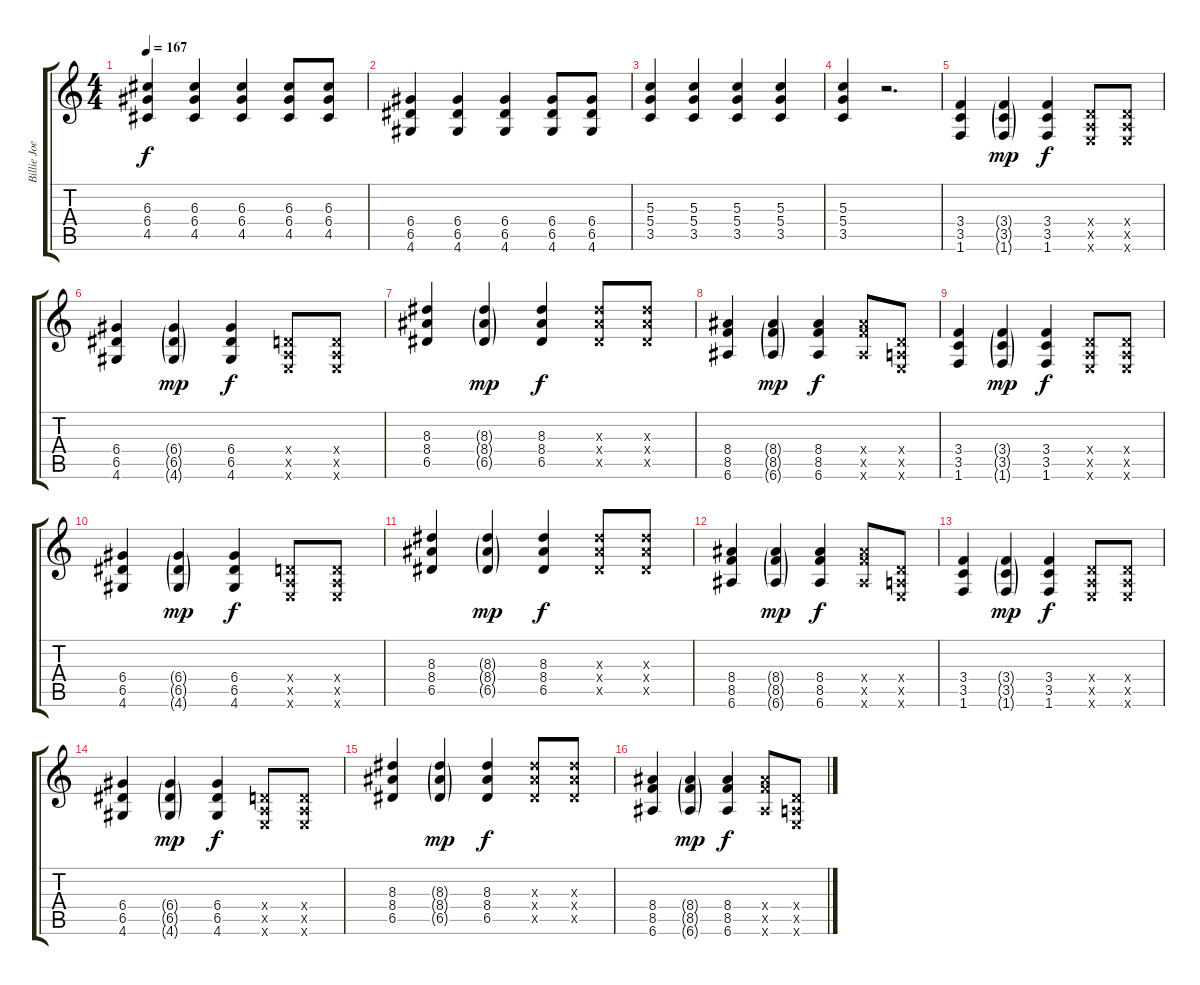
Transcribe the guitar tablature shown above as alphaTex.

\track ("Billie Joe Armstrong (Guitar 2)" "Billie Joe") {instrument acousticguitarnylon}
\staff {score tabs}
\tuning (E4 B3 G3 D3 A2 E2) {hide}
\ts (4 4)
\tempo 167
\clef g2
\ks c
(6.3 6.4 4.5).4{dy f} (6.3 6.4 4.5).4 (6.3 6.4 4.5).4 (6.3 6.4 4.5).8 (6.3 6.4 4.5).8 |
(6.4 6.5 4.6).4 (6.4 6.5 4.6).4 (6.4 6.5 4.6).4 (6.4 6.5 4.6).8 (6.4 6.5 4.6).8 |
(5.3 5.4 3.5).4 (5.3 5.4 3.5).4 (5.3 5.4 3.5).4 (5.3 5.4 3.5).4 |
(5.3 5.4 3.5).4 r.2{d} |
(3.4 3.5 1.6).4{volume 11 instrument acousticguitarsteel} (3.4{g} 3.5{g} 1.6{g}).4{dy mp} (3.4 3.5 1.6).4{dy f} (0.4{x} 0.5{x} 0.6{x}).8 (0.4{x} 0.5{x} 0.6{x}).8 |
(6.4 6.5 4.6).4 (6.4{g} 6.5{g} 4.6{g}).4{dy mp} (6.4 6.5 4.6).4{dy f} (0.4{x} 0.5{x} 0.6{x}).8 (0.4{x} 0.5{x} 0.6{x}).8 |
(8.3 8.4 6.5).4 (8.3{g} 8.4{g} 6.5{g}).4{dy mp} (8.3 8.4 6.5).4{dy f} (8.3{x} 8.4{x} 6.5{x}).8 (8.3{x} 8.4{x} 6.5{x}).8 |
(8.4 8.5 6.6).4 (8.4{g} 8.5{g} 6.6{g}).4{dy mp} (8.4 8.5 6.6).4{dy f} (8.4{x} 8.5{x} 6.6{x}).8 (0.4{x} 0.5{x} 0.6{x}).8 |
(3.4 3.5 1.6).4 (3.4{g} 3.5{g} 1.6{g}).4{dy mp} (3.4 3.5 1.6).4{dy f} (0.4{x} 0.5{x} 0.6{x}).8 (0.4{x} 0.5{x} 0.6{x}).8 |
(6.4 6.5 4.6).4 (6.4{g} 6.5{g} 4.6{g}).4{dy mp} (6.4 6.5 4.6).4{dy f} (0.4{x} 0.5{x} 0.6{x}).8 (0.4{x} 0.5{x} 0.6{x}).8 |
(8.3 8.4 6.5).4 (8.3{g} 8.4{g} 6.5{g}).4{dy mp} (8.3 8.4 6.5).4{dy f} (8.3{x} 8.4{x} 6.5{x}).8 (8.3{x} 8.4{x} 6.5{x}).8 |
(8.4 8.5 6.6).4 (8.4{g} 8.5{g} 6.6{g}).4{dy mp} (8.4 8.5 6.6).4{dy f} (8.4{x} 8.5{x} 6.6{x}).8 (0.4{x} 0.5{x} 0.6{x}).8 |
(3.4 3.5 1.6).4 (3.4{g} 3.5{g} 1.6{g}).4{dy mp} (3.4 3.5 1.6).4{dy f} (0.4{x} 0.5{x} 0.6{x}).8 (0.4{x} 0.5{x} 0.6{x}).8 |
(6.4 6.5 4.6).4 (6.4{g} 6.5{g} 4.6{g}).4{dy mp} (6.4 6.5 4.6).4{dy f} (0.4{x} 0.5{x} 0.6{x}).8 (0.4{x} 0.5{x} 0.6{x}).8 |
(8.3 8.4 6.5).4 (8.3{g} 8.4{g} 6.5{g}).4{dy mp} (8.3 8.4 6.5).4{dy f} (8.3{x} 8.4{x} 6.5{x}).8 (8.3{x} 8.4{x} 6.5{x}).8 |
(8.4 8.5 6.6).4 (8.4{g} 8.5{g} 6.6{g}).4{dy mp} (8.4 8.5 6.6).4{dy f} (8.4{x} 8.5{x} 6.6{x}).8 (0.4{x} 0.5{x} 0.6{x}).8
